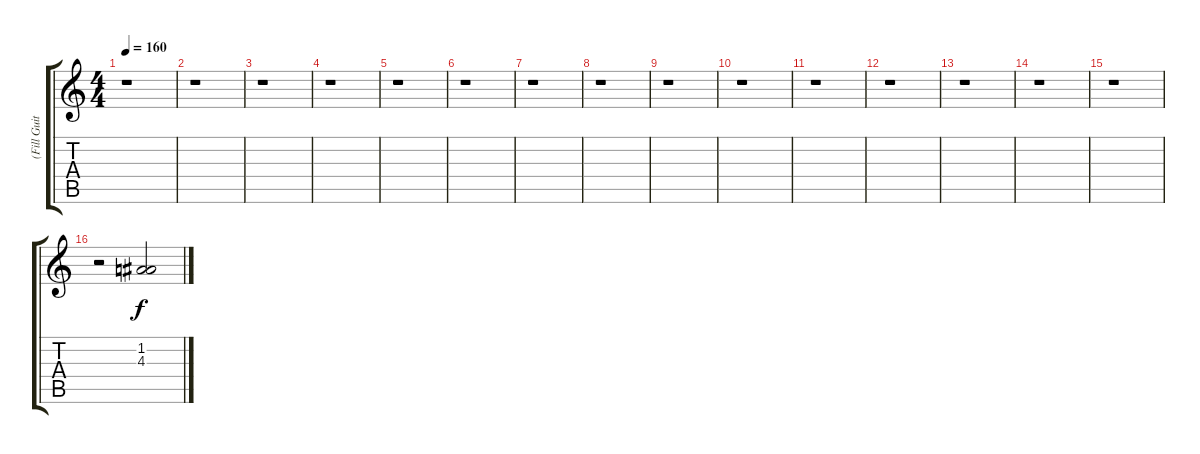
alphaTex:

\track ("(Fill Guitar)" "(Fill Guit") {instrument distortionguitar}
\staff {score tabs}
\tuning (D4 A3 F3 C3 G2 C2) {hide}
\ts (4 4)
\tempo 160
\clef g2
\ks c
r.1{dy f} |
r.1 |
r.1 |
r.1 |
r.1 |
r.1 |
r.1 |
r.1 |
r.1 |
r.1 |
r.1 |
r.1 |
r.1 |
r.1 |
r.1 |
r.2 (1.2{ss} 4.3).2
